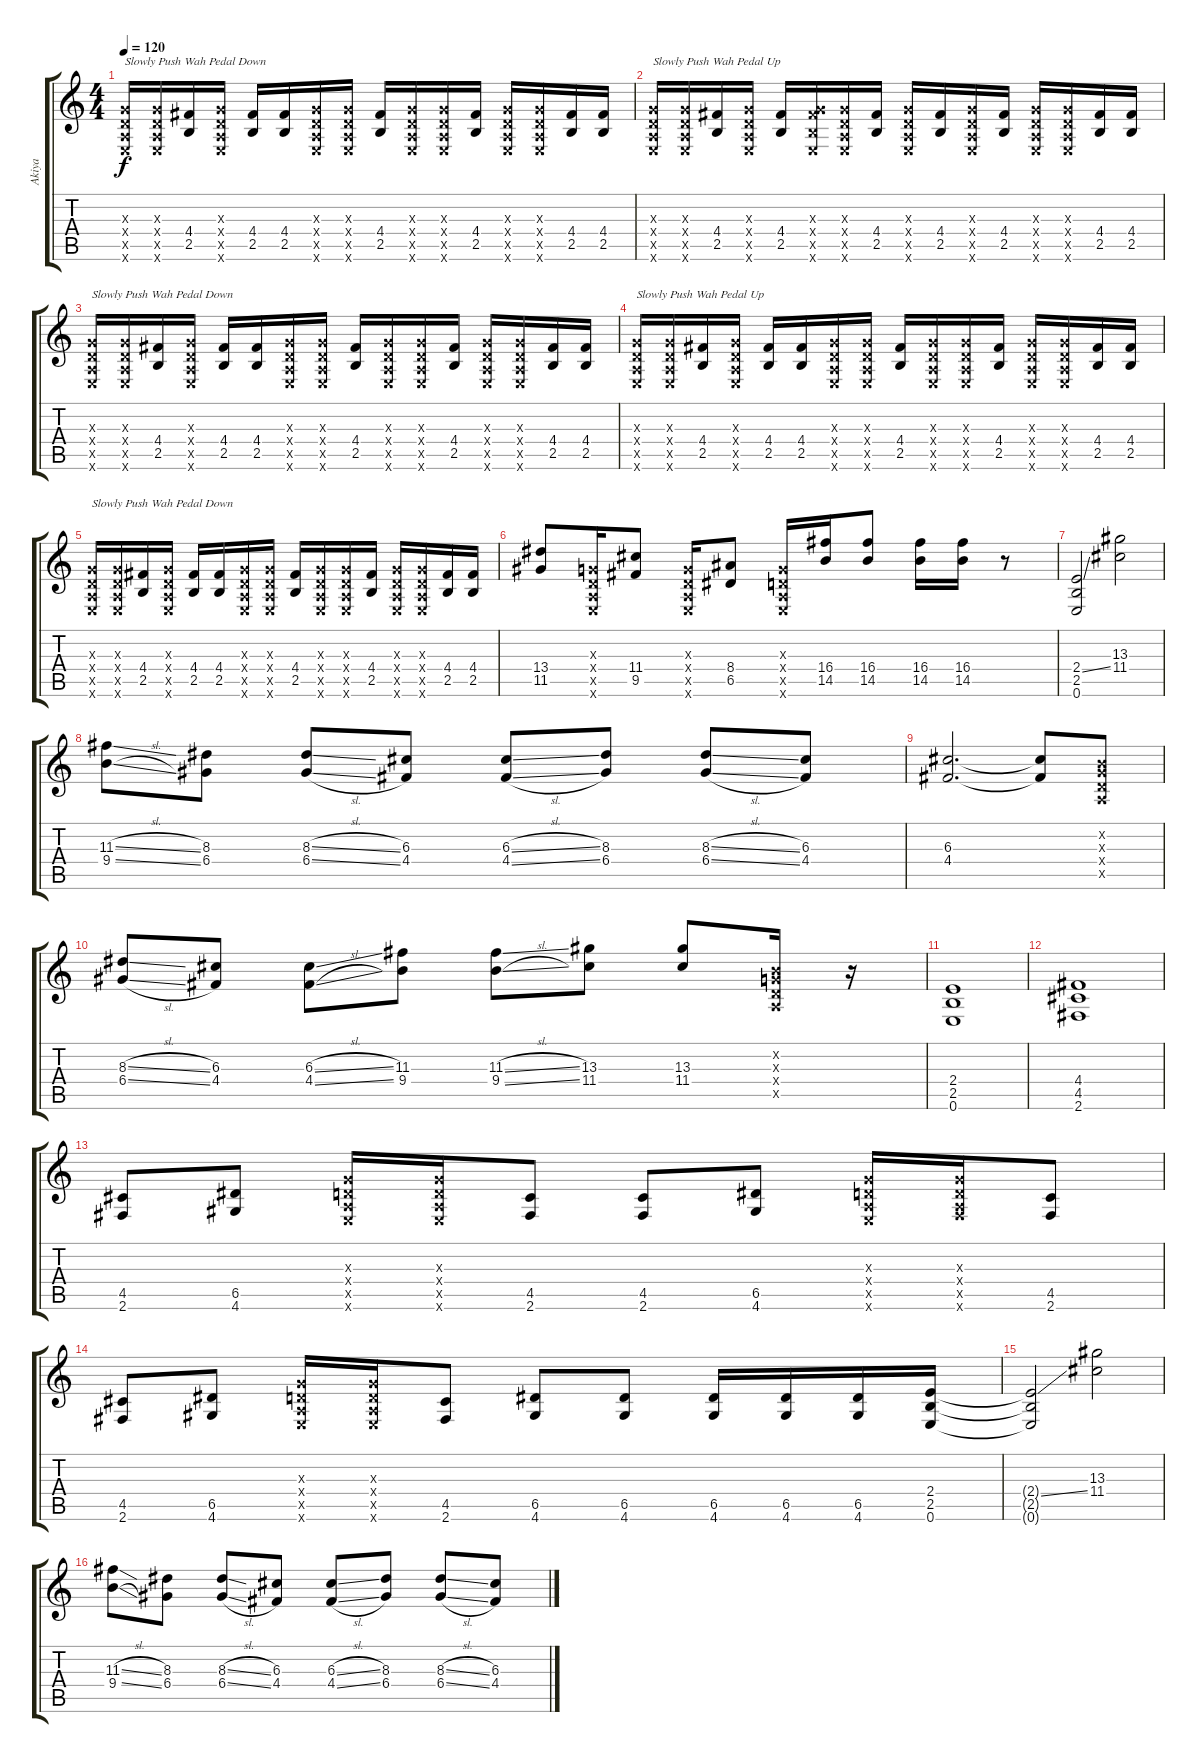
\track ("Akiya" "Akiya") {instrument distortionguitar}
\staff {score tabs}
\tuning (E4 B3 G3 D3 A2 E2) {hide}
\ts (4 4)
\tempo 120
\clef g2
\ks c
(0.3{x} 0.4{x} 0.5{x} 0.6{x}).16{txt "Slowly Push Wah Pedal Down" dy f} (0.3{x} 0.4{x} 0.5{x} 0.6{x}).16 (4.4 2.5).16 (0.3{x} 0.4{x} 0.5{x} 0.6{x}).16 (4.4 2.5).16 (4.4 2.5).16 (0.3{x} 0.4{x} 0.5{x} 0.6{x}).16 (0.3{x} 0.4{x} 0.5{x} 0.6{x}).16 (4.4 2.5).16 (0.3{x} 0.4{x} 0.5{x} 0.6{x}).16 (0.3{x} 0.4{x} 0.5{x} 0.6{x}).16 (4.4 2.5).16 (0.3{x} 0.4{x} 0.5{x} 0.6{x}).16 (0.3{x} 0.4{x} 0.5{x} 0.6{x}).16 (4.4 2.5).16 (4.4 2.5).16 |
(0.3{x} 0.4{x} 0.5{x} 0.6{x}).16{txt "Slowly Push Wah Pedal Up"} (0.3{x} 0.4{x} 0.5{x} 0.6{x}).16 (4.4 2.5).16 (0.3{x} 0.4{x} 0.5{x} 0.6{x}).16 (4.4 2.5).16 (0.3{x} 4.4{x} 2.5{x} 0.6{x}).16 (0.3{x} 0.4{x} 0.5{x} 0.6{x}).16 (4.4 2.5).16 (0.3{x} 0.4{x} 0.5{x} 0.6{x}).16 (4.4 2.5).16 (0.3{x} 0.4{x} 0.5{x} 0.6{x}).16 (4.4 2.5).16 (0.3{x} 0.4{x} 0.5{x} 0.6{x}).16 (0.3{x} 0.4{x} 0.5{x} 0.6{x}).16 (4.4 2.5).16 (4.4 2.5).16 |
(0.3{x} 0.4{x} 0.5{x} 0.6{x}).16{txt "Slowly Push Wah Pedal Down"} (0.3{x} 0.4{x} 0.5{x} 0.6{x}).16 (4.4 2.5).16 (0.3{x} 0.4{x} 0.5{x} 0.6{x}).16 (4.4 2.5).16 (4.4 2.5).16 (0.3{x} 0.4{x} 0.5{x} 0.6{x}).16 (0.3{x} 0.4{x} 0.5{x} 0.6{x}).16 (4.4 2.5).16 (0.3{x} 0.4{x} 0.5{x} 0.6{x}).16 (0.3{x} 0.4{x} 0.5{x} 0.6{x}).16 (4.4 2.5).16 (0.3{x} 0.4{x} 0.5{x} 0.6{x}).16 (0.3{x} 0.4{x} 0.5{x} 0.6{x}).16 (4.4 2.5).16 (4.4 2.5).16 |
(0.3{x} 0.4{x} 0.5{x} 0.6{x}).16{txt "Slowly Push Wah Pedal Up"} (0.3{x} 0.4{x} 0.5{x} 0.6{x}).16 (4.4 2.5).16 (0.3{x} 0.4{x} 0.5{x} 0.6{x}).16 (4.4 2.5).16 (4.4 2.5).16 (0.3{x} 0.4{x} 0.5{x} 0.6{x}).16 (0.3{x} 0.4{x} 0.5{x} 0.6{x}).16 (4.4 2.5).16 (0.3{x} 0.4{x} 0.5{x} 0.6{x}).16 (0.3{x} 0.4{x} 0.5{x} 0.6{x}).16 (4.4 2.5).16 (0.3{x} 0.4{x} 0.5{x} 0.6{x}).16 (0.3{x} 0.4{x} 0.5{x} 0.6{x}).16 (4.4 2.5).16 (4.4 2.5).16 |
(0.3{x} 0.4{x} 0.5{x} 0.6{x}).16{txt "Slowly Push Wah Pedal Down"} (0.3{x} 0.4{x} 0.5{x} 0.6{x}).16 (4.4 2.5).16 (0.3{x} 0.4{x} 0.5{x} 0.6{x}).16 (4.4 2.5).16 (4.4 2.5).16 (0.3{x} 0.4{x} 0.5{x} 0.6{x}).16 (0.3{x} 0.4{x} 0.5{x} 0.6{x}).16 (4.4 2.5).16 (0.3{x} 0.4{x} 0.5{x} 0.6{x}).16 (0.3{x} 0.4{x} 0.5{x} 0.6{x}).16 (4.4 2.5).16 (0.3{x} 0.4{x} 0.5{x} 0.6{x}).16 (0.3{x} 0.4{x} 0.5{x} 0.6{x}).16 (4.4 2.5).16 (4.4 2.5).16 |
(13.4 11.5).8 (0.3{x} 0.4{x} 0.5{x} 0.6{x}).16 (11.4 9.5).8 (0.3{x} 0.4{x} 0.5{x} 0.6{x}).16 (8.4 6.5).8 (0.3{x} 0.4{x} 0.5{x} 0.6{x}).16 (16.4 14.5).16 (16.4 14.5).8 (16.4 14.5).16 (16.4 14.5).16 r.8 |
(2.4{ss} 2.5 0.6).2 (13.3 11.4).2 |
(11.3{sl} 9.4{sl}).8 (8.3 6.4).8 (8.3{sl} 6.4{sl}).8 (6.3 4.4).8 (6.3{sl} 4.4{sl}).8 (8.3 6.4).8 (8.3{sl} 6.4{sl}).8 (6.3 4.4).8 |
(6.3 4.4).2{d} (6.3{t} 4.4{t}).8 (0.2{x} 0.3{x} 0.4{x} 0.5{x}).8 |
(8.3{sl} 6.4{sl}).8 (6.3 4.4).8 (6.3{sl} 4.4{sl}).8 (11.3 9.4).8 (11.3{sl} 9.4{sl}).8 (13.3 11.4).8 (13.3 11.4).8 (0.2{x} 0.3{x} 0.4{x} 0.5{x}).16 r.16 |
(2.4 2.5 0.6).1 |
(4.4 4.5 2.6).1 |
(4.5 2.6).8 (6.5 4.6).8 (0.3{x} 0.4{x} 0.5{x} 0.6{x}).16 (0.3{x} 0.4{x} 0.5{x} 0.6{x}).16 (4.5 2.6).8 (4.5 2.6).8 (6.5 4.6).8 (0.3{x} 0.4{x} 0.5{x} 0.6{x}).16 (0.3{x} 0.4{x} 0.5{x} 2.6{x}).16 (4.5 2.6).8 |
(4.5 2.6).8 (6.5 4.6).8 (0.3{x} 0.4{x} 0.5{x} 0.6{x}).16 (0.3{x} 0.4{x} 0.5{x} 0.6{x}).16 (4.5 2.6).8 (6.5 4.6).8 (6.5 4.6).8 (6.5 4.6).16 (6.5 4.6).16 (6.5 4.6).16 (2.4 2.5 0.6).16 |
(2.4{ss t} 2.5{t} 0.6{t}).2 (13.3 11.4).2 |
(11.3{sl} 9.4{sl}).8 (8.3 6.4).8 (8.3{sl} 6.4{sl}).8 (6.3 4.4).8 (6.3{sl} 4.4{sl}).8 (8.3 6.4).8 (8.3{sl} 6.4{sl}).8 (6.3 4.4).8
